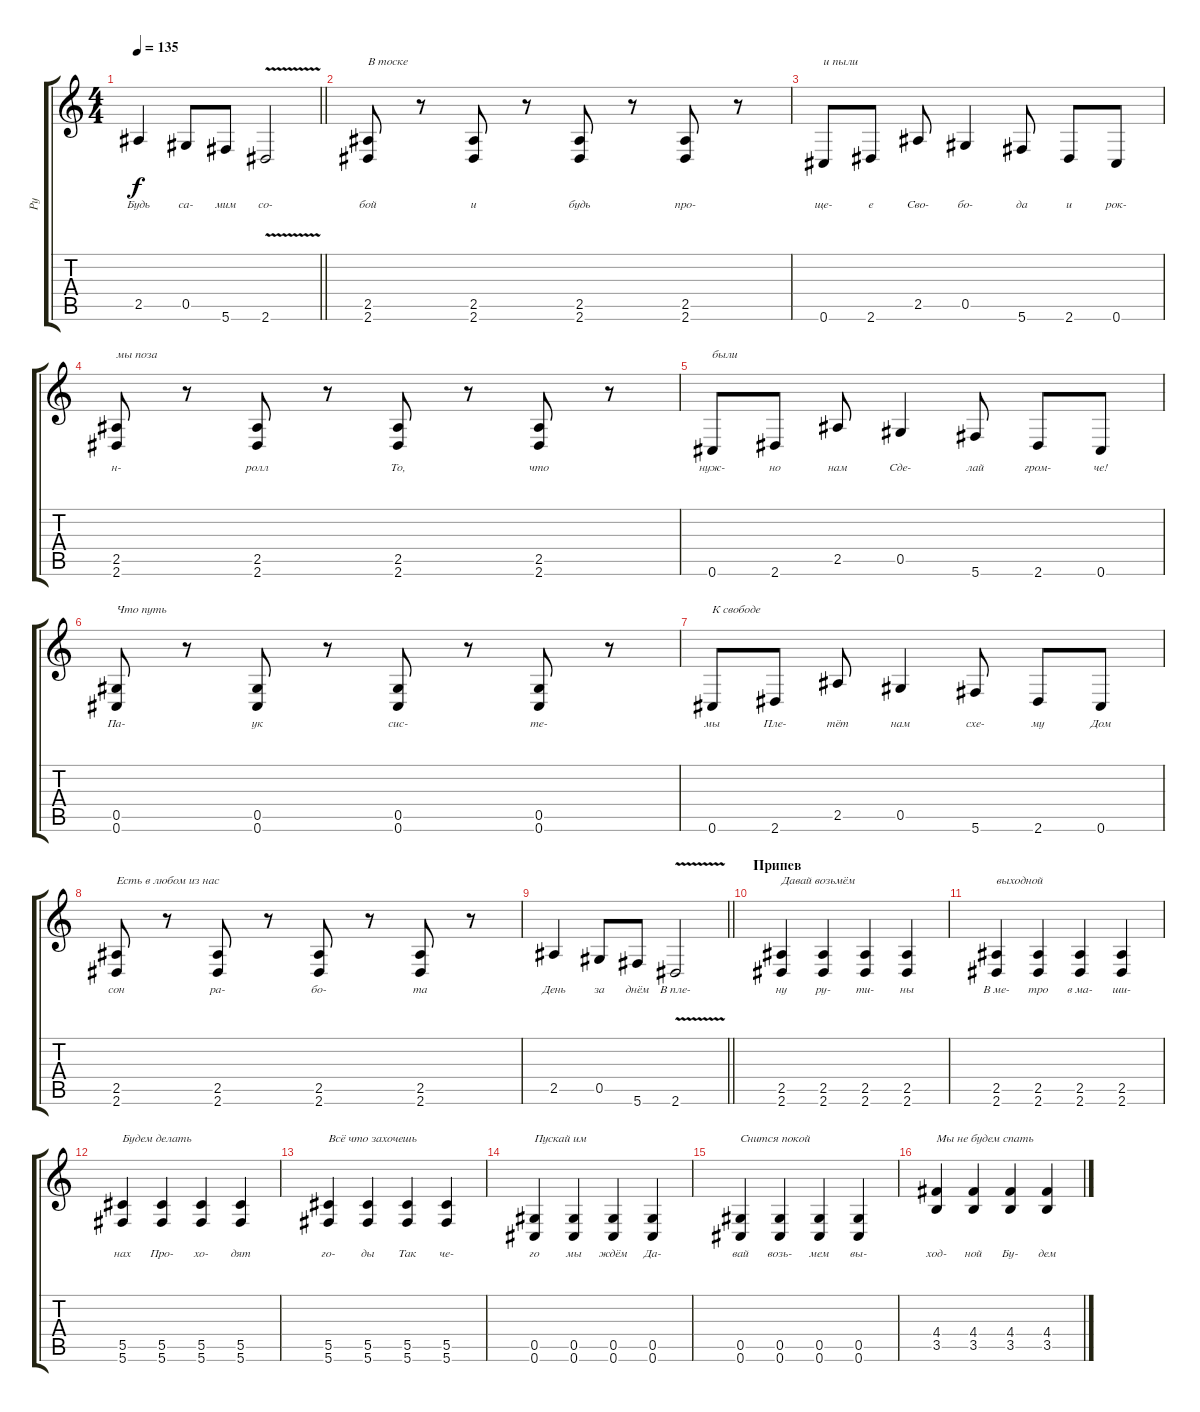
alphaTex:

\track ("Ру" "Ру") {instrument distortionguitar}
\staff {score tabs}
\tuning (E4 B3 G3 D3 Ab2 Db2) {hide}
\ts (4 4)
\tempo 135
\clef g2
\barLineRight lightlight
\ks c
2.5.4{lyrics (0 "Будь") lyrics (1 "") lyrics (2 "") lyrics (3 "") lyrics (4 "") dy f} 0.5.8{lyrics (0 "са-") lyrics (1 "") lyrics (2 "") lyrics (3 "") lyrics (4 "")} 5.6.8{lyrics (0 "мим") lyrics (1 "") lyrics (2 "") lyrics (3 "") lyrics (4 "")} 2.6{v}.2{lyrics (0 "со-") lyrics (1 "") lyrics (2 "") lyrics (3 "") lyrics (4 "")} |
(2.5 2.6).8{txt "В тоске " lyrics (0 "бой") lyrics (1 "") lyrics (2 "") lyrics (3 "") lyrics (4 "")} r.8 (2.5 2.6).8{lyrics (0 "и") lyrics (1 "") lyrics (2 "") lyrics (3 "") lyrics (4 "")} r.8 (2.5 2.6).8{lyrics (0 "будь") lyrics (1 "") lyrics (2 "") lyrics (3 "") lyrics (4 "")} r.8 (2.5 2.6).8{lyrics (0 "про-") lyrics (1 "") lyrics (2 "") lyrics (3 "") lyrics (4 "")} r.8 |
0.6.8{txt "и пыли" lyrics (0 "ще-") lyrics (1 "") lyrics (2 "") lyrics (3 "") lyrics (4 "")} 2.6.8{lyrics (0 "е") lyrics (1 "") lyrics (2 "") lyrics (3 "") lyrics (4 "")} 2.5.8{lyrics (0 "Сво-") lyrics (1 "") lyrics (2 "") lyrics (3 "") lyrics (4 "")} 0.5.4{lyrics (0 "бо-") lyrics (1 "") lyrics (2 "") lyrics (3 "") lyrics (4 "")} 5.6.8{lyrics (0 "да") lyrics (1 "") lyrics (2 "") lyrics (3 "") lyrics (4 "")} 2.6.8{lyrics (0 "и") lyrics (1 "") lyrics (2 "") lyrics (3 "") lyrics (4 "")} 0.6.8{lyrics (0 "рок-") lyrics (1 "") lyrics (2 "") lyrics (3 "") lyrics (4 "")} |
(2.5 2.6).8{txt "мы поза" lyrics (0 "н-") lyrics (1 "") lyrics (2 "") lyrics (3 "") lyrics (4 "")} r.8 (2.5 2.6).8{lyrics (0 "ролл") lyrics (1 "") lyrics (2 "") lyrics (3 "") lyrics (4 "")} r.8 (2.5 2.6).8{lyrics (0 "То,") lyrics (1 "") lyrics (2 "") lyrics (3 "") lyrics (4 "")} r.8 (2.5 2.6).8{lyrics (0 "что") lyrics (1 "") lyrics (2 "") lyrics (3 "") lyrics (4 "")} r.8 |
0.6.8{txt "были" lyrics (0 "нуж-") lyrics (1 "") lyrics (2 "") lyrics (3 "") lyrics (4 "")} 2.6.8{lyrics (0 "но") lyrics (1 "") lyrics (2 "") lyrics (3 "") lyrics (4 "")} 2.5.8{lyrics (0 "нам") lyrics (1 "") lyrics (2 "") lyrics (3 "") lyrics (4 "")} 0.5.4{lyrics (0 "Сде-") lyrics (1 "") lyrics (2 "") lyrics (3 "") lyrics (4 "")} 5.6.8{lyrics (0 "лай") lyrics (1 "") lyrics (2 "") lyrics (3 "") lyrics (4 "")} 2.6.8{lyrics (0 "гром-") lyrics (1 "") lyrics (2 "") lyrics (3 "") lyrics (4 "")} 0.6.8{lyrics (0 "че!") lyrics (1 "") lyrics (2 "") lyrics (3 "") lyrics (4 "")} |
(0.5 0.6).8{txt "Что путь " lyrics (0 "Па-") lyrics (1 "") lyrics (2 "") lyrics (3 "") lyrics (4 "")} r.8 (0.5 0.6).8{lyrics (0 "ук") lyrics (1 "") lyrics (2 "") lyrics (3 "") lyrics (4 "")} r.8 (0.5 0.6).8{lyrics (0 "сис-") lyrics (1 "") lyrics (2 "") lyrics (3 "") lyrics (4 "")} r.8 (0.5 0.6).8{lyrics (0 "те-") lyrics (1 "") lyrics (2 "") lyrics (3 "") lyrics (4 "")} r.8 |
0.6.8{txt "К свободе" lyrics (0 "мы") lyrics (1 "") lyrics (2 "") lyrics (3 "") lyrics (4 "")} 2.6.8{lyrics (0 "Пле-") lyrics (1 "") lyrics (2 "") lyrics (3 "") lyrics (4 "")} 2.5.8{lyrics (0 "тёт") lyrics (1 "") lyrics (2 "") lyrics (3 "") lyrics (4 "")} 0.5.4{lyrics (0 "нам") lyrics (1 "") lyrics (2 "") lyrics (3 "") lyrics (4 "")} 5.6.8{lyrics (0 "схе-") lyrics (1 "") lyrics (2 "") lyrics (3 "") lyrics (4 "")} 2.6.8{lyrics (0 "му") lyrics (1 "") lyrics (2 "") lyrics (3 "") lyrics (4 "")} 0.6.8{lyrics (0 "Дом") lyrics (1 "") lyrics (2 "") lyrics (3 "") lyrics (4 "")} |
(2.5 2.6).8{txt "Есть в любом из нас" lyrics (0 "сон") lyrics (1 "") lyrics (2 "") lyrics (3 "") lyrics (4 "")} r.8 (2.5 2.6).8{lyrics (0 "ра-") lyrics (1 "") lyrics (2 "") lyrics (3 "") lyrics (4 "")} r.8 (2.5 2.6).8{lyrics (0 "бо-") lyrics (1 "") lyrics (2 "") lyrics (3 "") lyrics (4 "")} r.8 (2.5 2.6).8{lyrics (0 "та") lyrics (1 "") lyrics (2 "") lyrics (3 "") lyrics (4 "")} r.8 |
\barLineRight lightlight
2.5.4{lyrics (0 "День") lyrics (1 "") lyrics (2 "") lyrics (3 "") lyrics (4 "")} 0.5.8{lyrics (0 "за") lyrics (1 "") lyrics (2 "") lyrics (3 "") lyrics (4 "")} 5.6.8{lyrics (0 "днём") lyrics (1 "") lyrics (2 "") lyrics (3 "") lyrics (4 "")} 2.6{v}.2{lyrics (0 "В пле-") lyrics (1 "") lyrics (2 "") lyrics (3 "") lyrics (4 "")} |
\section ("" "Припев")
(2.5 2.6).4{txt "Давай возьмём" lyrics (0 "ну") lyrics (1 "") lyrics (2 "") lyrics (3 "") lyrics (4 "")} (2.5 2.6).4{lyrics (0 "ру-") lyrics (1 "") lyrics (2 "") lyrics (3 "") lyrics (4 "")} (2.5 2.6).4{lyrics (0 "ти-") lyrics (1 "") lyrics (2 "") lyrics (3 "") lyrics (4 "")} (2.5 2.6).4{lyrics (0 "ны") lyrics (1 "") lyrics (2 "") lyrics (3 "") lyrics (4 "")} |
(2.5 2.6).4{txt "выходной" lyrics (0 "В ме-") lyrics (1 "") lyrics (2 "") lyrics (3 "") lyrics (4 "")} (2.5 2.6).4{lyrics (0 "тро") lyrics (1 "") lyrics (2 "") lyrics (3 "") lyrics (4 "")} (2.5 2.6).4{lyrics (0 "в ма-") lyrics (1 "") lyrics (2 "") lyrics (3 "") lyrics (4 "")} (2.5 2.6).4{lyrics (0 "ши-") lyrics (1 "") lyrics (2 "") lyrics (3 "") lyrics (4 "")} |
(5.5 5.6).4{txt "Будем делать" lyrics (0 "нах") lyrics (1 "") lyrics (2 "") lyrics (3 "") lyrics (4 "")} (5.5 5.6).4{lyrics (0 "Про-") lyrics (1 "") lyrics (2 "") lyrics (3 "") lyrics (4 "")} (5.5 5.6).4{lyrics (0 "хо-") lyrics (1 "") lyrics (2 "") lyrics (3 "") lyrics (4 "")} (5.5 5.6).4{lyrics (0 "дят") lyrics (1 "") lyrics (2 "") lyrics (3 "") lyrics (4 "")} |
(5.5 5.6).4{txt "Всё что захочешь" lyrics (0 "го-") lyrics (1 "") lyrics (2 "") lyrics (3 "") lyrics (4 "")} (5.5 5.6).4{lyrics (0 "ды") lyrics (1 "") lyrics (2 "") lyrics (3 "") lyrics (4 "")} (5.5 5.6).4{lyrics (0 "Так") lyrics (1 "") lyrics (2 "") lyrics (3 "") lyrics (4 "")} (5.5 5.6).4{lyrics (0 "че-") lyrics (1 "") lyrics (2 "") lyrics (3 "") lyrics (4 "")} |
(0.5 0.6).4{txt "Пускай им" lyrics (0 "го") lyrics (1 "") lyrics (2 "") lyrics (3 "") lyrics (4 "")} (0.5 0.6).4{lyrics (0 "мы") lyrics (1 "") lyrics (2 "") lyrics (3 "") lyrics (4 "")} (0.5 0.6).4{lyrics (0 "ждём") lyrics (1 "") lyrics (2 "") lyrics (3 "") lyrics (4 "")} (0.5 0.6).4{lyrics (0 "Да-") lyrics (1 "") lyrics (2 "") lyrics (3 "") lyrics (4 "")} |
(0.5 0.6).4{txt "Снится покой" lyrics (0 "вай") lyrics (1 "") lyrics (2 "") lyrics (3 "") lyrics (4 "")} (0.5 0.6).4{lyrics (0 "возь-") lyrics (1 "") lyrics (2 "") lyrics (3 "") lyrics (4 "")} (0.5 0.6).4{lyrics (0 "мем") lyrics (1 "") lyrics (2 "") lyrics (3 "") lyrics (4 "")} (0.5 0.6).4{lyrics (0 "вы-") lyrics (1 "") lyrics (2 "") lyrics (3 "") lyrics (4 "")} |
(4.4 3.5).4{txt "Мы не будем спать" lyrics (0 "ход-") lyrics (1 "") lyrics (2 "") lyrics (3 "") lyrics (4 "")} (4.4 3.5).4{lyrics (0 "ной") lyrics (1 "") lyrics (2 "") lyrics (3 "") lyrics (4 "")} (4.4 3.5).4{lyrics (0 "Бу-") lyrics (1 "") lyrics (2 "") lyrics (3 "") lyrics (4 "")} (4.4 3.5).4{lyrics (0 "дем") lyrics (1 "") lyrics (2 "") lyrics (3 "") lyrics (4 "")}
